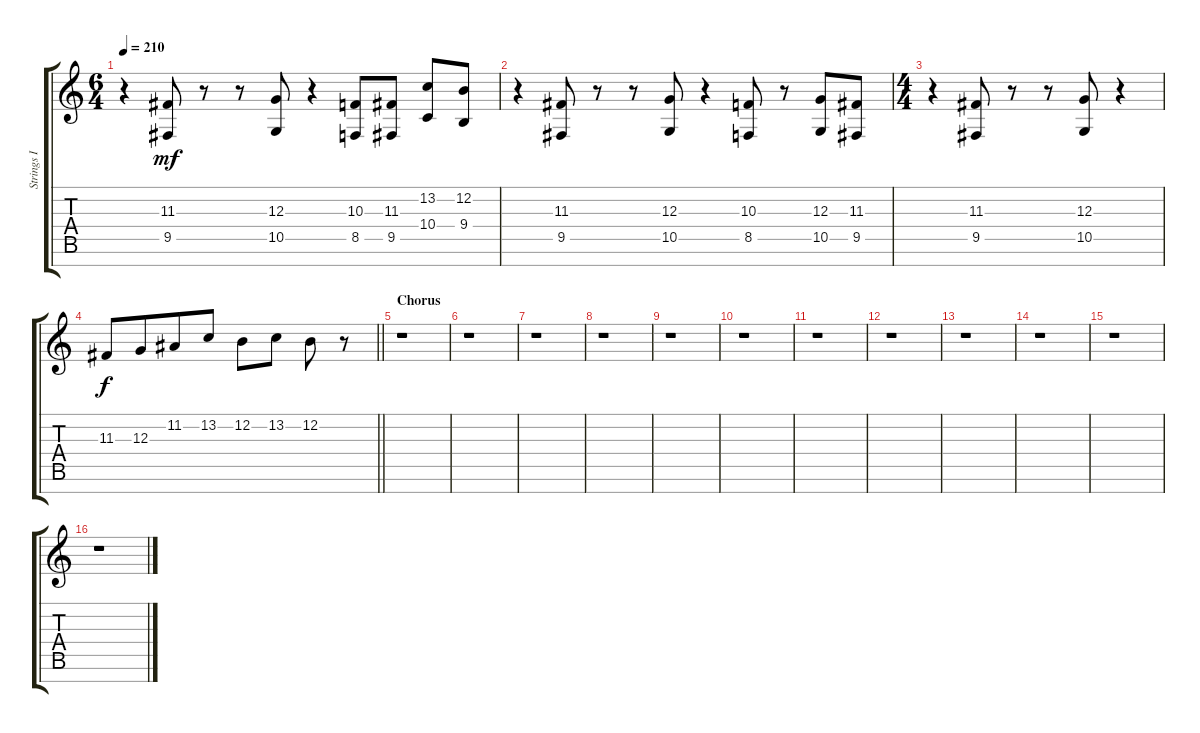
\track ("Strings I" "Strings I") {instrument stringensemble1}
\staff {score tabs}
\tuning (E4 B3 G3 D3 A2 E2 B1) {hide}
\ts (6 4)
\tempo 210
\clef g2
\ks c
r.4{dy mf} (11.3 9.5).8 r.8 r.8 (12.3 10.5).8 r.4 (10.3 8.5).8 (11.3 9.5).8 (13.2 10.4).8 (12.2 9.4).8 |
r.4 (11.3 9.5).8 r.8 r.8 (12.3 10.5).8 r.4 (10.3 8.5).8 r.8 (12.3 10.5).8 (11.3 9.5).8 |
\ts (4 4)
r.4 (11.3 9.5).8 r.8 r.8 (12.3 10.5).8 r.4 |
\barLineRight lightlight
11.3.8{dy f} 12.3.8{beam merge} 11.2.8 13.2.8 12.2.8 13.2.8 12.2.8 r.8 |
\section ("" "Chorus")
r.1 |
r.1 |
r.1 |
r.1 |
r.1 |
r.1 |
r.1 |
r.1 |
r.1 |
r.1 |
r.1 |
r.1
